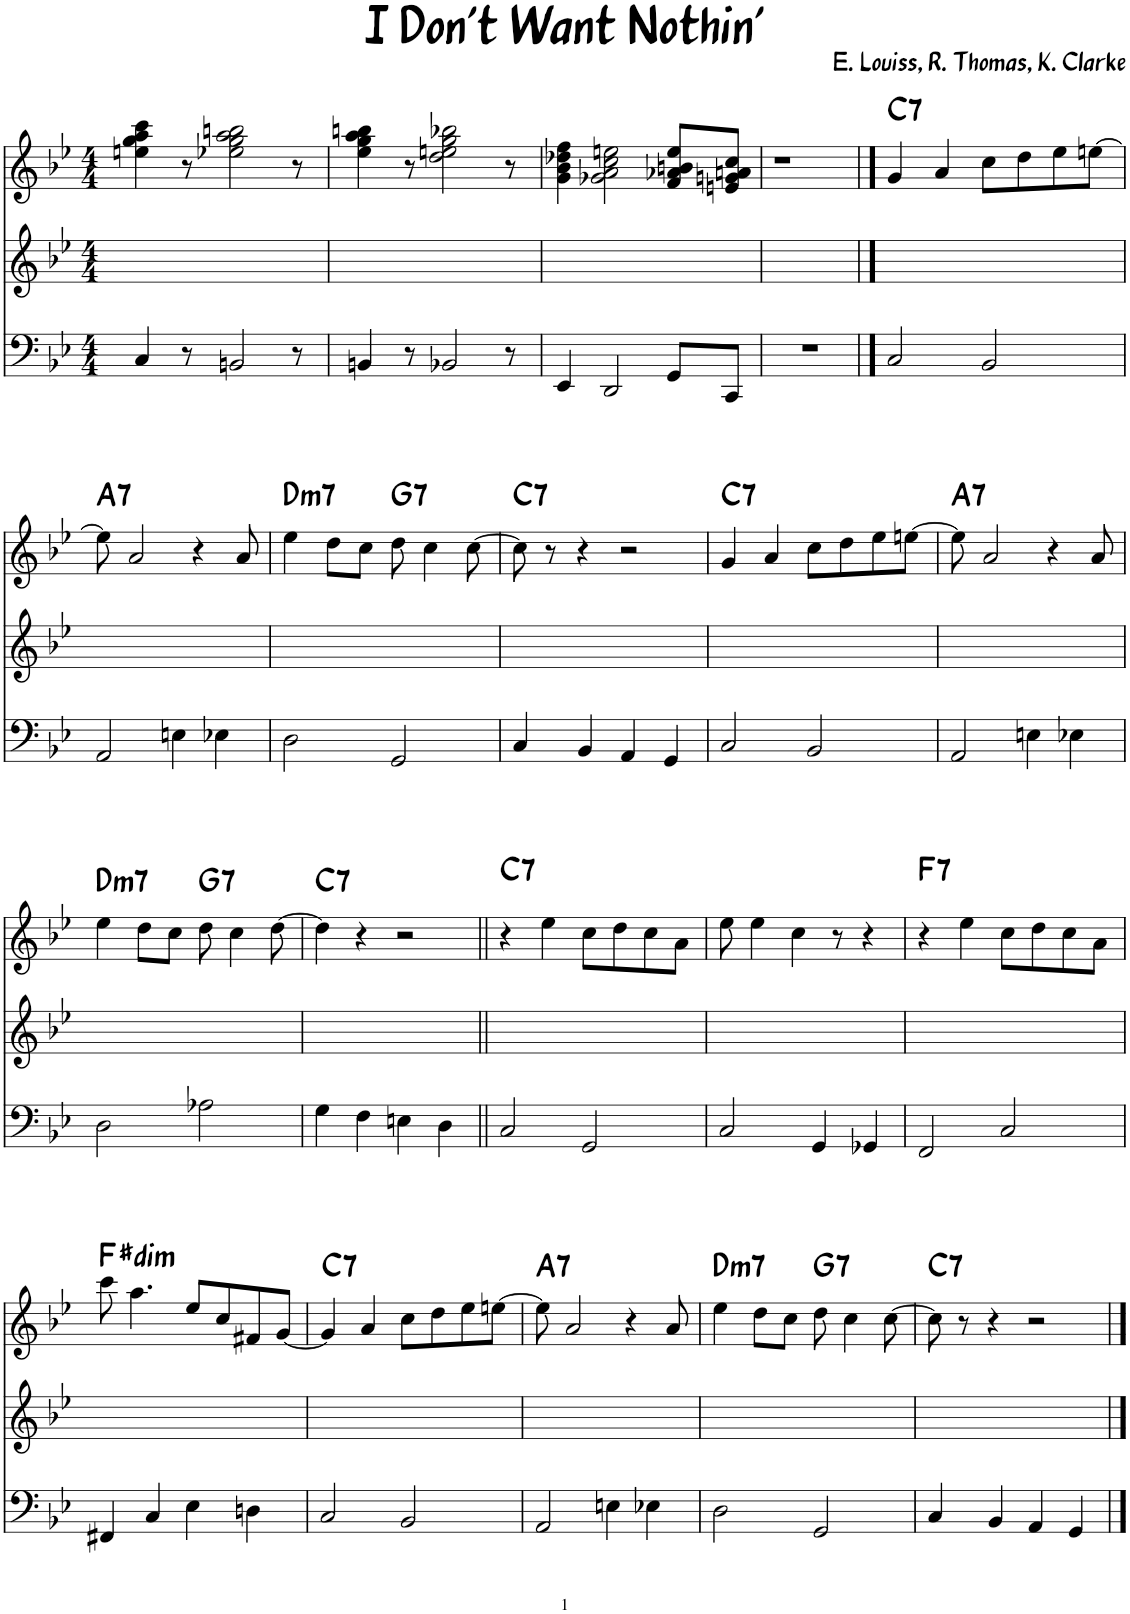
**kern	**kern	**kern	**harte
*part3	*part2	*part1	*part1
*staff3	*staff2	*staff1	*
*I"Fretless Electric Bass	*I"Piano	*I"Electronic Organ	*
*	*I'Pno	*I'Elec Org	*
*clefF4	*clefG2	*clefG2	*
*k[b-e-]	*k[b-e-]	*k[b-e-]	*
*M4/4	*M4/4	*M4/4	*
=1	=1	=1	=1
4C/	1ryy	4een\ 4gg\ 4aa\ 4ccc\	.
8r	.	8r	.
2BBn/	.	2ee-X\ 2gg\ 2aa\ 2bbn\	.
8r	.	8r	.
=2	=2	=2	=2
4BBn/	1ryy	4ee-\ 4gg\ 4aa\ 4bbn\	.
8r	.	8r	.
2BB-X/	.	2dd\ 2een\ 2gg\ 2bb-X\	.
8r	.	8r	.
=3	=3	=3	=3
4EE-/	1ryy	4g\ 4b-\ 4dd-X\ 4ff\	.
2DD/	.	2g-X\ 2a\ 2cc\ 2een\	.
8GG/L	.	8f/ 8a-X/ 8bn/ 8ee/L	.
8CC/J	.	8en/ 8gn/ 8an/ 8cc/J	.
=4	=4	=4	=4
1r	1ryy	1r	.
==5	==5	==5	==5
!	!	!	!LO:H:kt=7
2C/	1ryy	4g/	C:7
.	.	4a/	.
2BB-/	.	8cc\L	.
.	.	8dd\	.
.	.	8ee-\	.
.	.	[8een\J	.
!!LO:LB:g=z
=6	=6	=6	=6
!	!	!	!LO:H:kt=7
2AA/	1ryy	8ee\]	A:7
.	.	2a/	.
4En\	.	.	.
.	.	4r	.
4E-X\	.	.	.
.	.	8a/	.
=7	=7	=7	=7
!	!	!	!LO:H:kt=m7
2D\	1ryy	4ee-\	D:min7
.	.	8dd\L	.
.	.	8cc\J	.
!	!	!	!LO:H:kt=7
2GG/	.	8dd\	G:7
.	.	4cc\	.
.	.	[8cc\	.
=8	=8	=8	=8
!	!	!	!LO:H:kt=7
4C/	1ryy	8cc\]	C:7
.	.	8r	.
4BB-/	.	4r	.
4AA/	.	2r	.
4GG/	.	.	.
=9	=9	=9	=9
!	!	!	!LO:H:kt=7
2C/	1ryy	4g/	C:7
.	.	4a/	.
2BB-/	.	8cc\L	.
.	.	8dd\	.
.	.	8ee-\	.
.	.	[8een\J	.
=10	=10	=10	=10
!	!	!	!LO:H:kt=7
2AA/	1ryy	8ee\]	A:7
.	.	2a/	.
4En\	.	.	.
.	.	4r	.
4E-X\	.	.	.
.	.	8a/	.
!!LO:LB:g=z
=11	=11	=11	=11
!	!	!	!LO:H:kt=m7
2D\	1ryy	4ee-\	D:min7
.	.	8dd\L	.
.	.	8cc\J	.
!	!	!	!LO:H:kt=7
2A-X\	.	8dd\	G:7
.	.	4cc\	.
.	.	[8dd\	.
=12	=12	=12	=12
!	!	!	!LO:H:kt=7
4G\	1ryy	4dd\]	C:7
4F\	.	4r	.
4En\	.	2r	.
4D\	.	.	.
=13||	=13||	=13||	=13||
!	!	!	!LO:H:kt=7
2C/	1ryy	4r	C:7
.	.	4ee-\	.
2GG/	.	8cc\L	.
.	.	8dd\	.
.	.	8cc\	.
.	.	8a\J	.
=14	=14	=14	=14
2C/	1ryy	8ee-\	.
.	.	4ee-\	.
.	.	4cc\	.
4GG/	.	.	.
.	.	8r	.
4GG-X/	.	4r	.
=15	=15	=15	=15
!	!	!	!LO:H:kt=7
2FF/	1ryy	4r	F:7
.	.	4ee-\	.
2C/	.	8cc\L	.
.	.	8dd\	.
.	.	8cc\	.
.	.	8a\J	.
!!LO:LB:g=z
=16	=16	=16	=16
!	!	!	!LO:H:kt=dim
4FF#X/	1ryy	8ccc\	F#:dim
.	.	4.aa\	.
4C/	.	.	.
4E-\	.	8ee-/L	.
.	.	8cc/	.
4Dn\	.	8f#X/	.
.	.	[8g/J	.
=17	=17	=17	=17
!	!	!	!LO:H:kt=7
2C/	1ryy	4g/]	C:7
.	.	4a/	.
2BB-/	.	8cc\L	.
.	.	8dd\	.
.	.	8ee-\	.
.	.	[8een\J	.
=18	=18	=18	=18
!	!	!	!LO:H:kt=7
2AA/	1ryy	8ee\]	A:7
.	.	2a/	.
4En\	.	.	.
.	.	4r	.
4E-X\	.	.	.
.	.	8a/	.
=19	=19	=19	=19
!	!	!	!LO:H:kt=m7
2D\	1ryy	4ee-\	D:min7
.	.	8dd\L	.
.	.	8cc\J	.
!	!	!	!LO:H:kt=7
2GG/	.	8dd\	G:7
.	.	4cc\	.
.	.	[8cc\	.
=20	=20	=20	=20
!	!	!	!LO:H:kt=7
4C/	1ryy	8cc\]	C:7
.	.	8r	.
4BB-/	.	4r	.
4AA/	.	2r	.
4GG/	.	.	.
==	==	==	==
*-	*-	*-	*-
